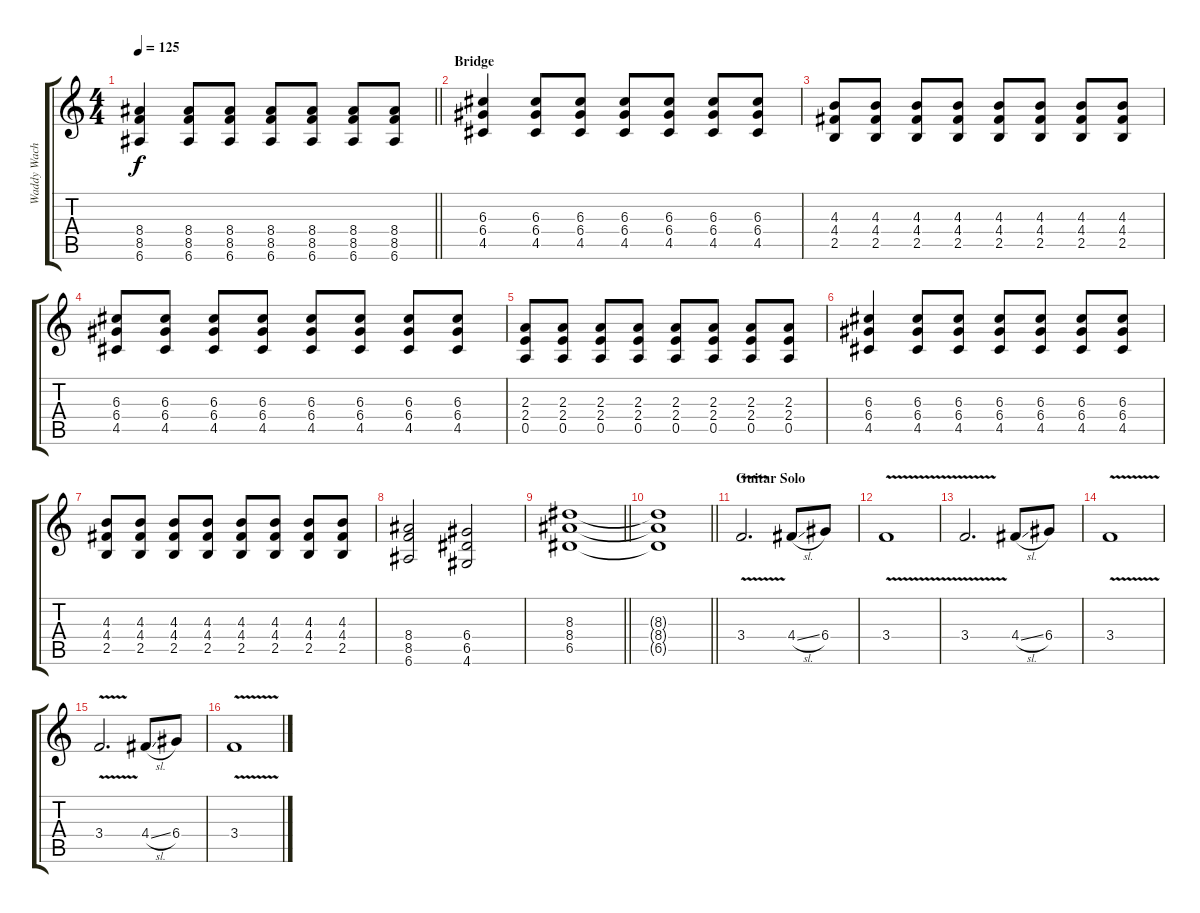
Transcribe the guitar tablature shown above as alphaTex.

\track ("Waddy Wachtel - Lead Guitar" "Waddy Wach") {instrument electricguitarclean}
\staff {score tabs}
\tuning (E4 B3 G3 D3 A2 E2) {hide}
\ts (4 4)
\tempo 125
\clef g2
\barLineRight lightlight
\ks c
(8.4 8.5 6.6).4{dy f} (8.4 8.5 6.6).8 (8.4 8.5 6.6).8 (8.4 8.5 6.6).8 (8.4 8.5 6.6).8 (8.4 8.5 6.6).8 (8.4 8.5 6.6).8 |
\section ("" "Bridge")
(6.3 6.4 4.5).4 (6.3 6.4 4.5).8 (6.3 6.4 4.5).8 (6.3 6.4 4.5).8 (6.3 6.4 4.5).8 (6.3 6.4 4.5).8 (6.3 6.4 4.5).8 |
(4.3 4.4 2.5).8 (4.3 4.4 2.5).8 (4.3 4.4 2.5).8 (4.3 4.4 2.5).8 (4.3 4.4 2.5).8 (4.3 4.4 2.5).8 (4.3 4.4 2.5).8 (4.3 4.4 2.5).8 |
(6.3 6.4 4.5).8 (6.3 6.4 4.5).8 (6.3 6.4 4.5).8 (6.3 6.4 4.5).8 (6.3 6.4 4.5).8 (6.3 6.4 4.5).8 (6.3 6.4 4.5).8 (6.3 6.4 4.5).8 |
(2.3 2.4 0.5).8 (2.3 2.4 0.5).8 (2.3 2.4 0.5).8 (2.3 2.4 0.5).8 (2.3 2.4 0.5).8 (2.3 2.4 0.5).8 (2.3 2.4 0.5).8 (2.3 2.4 0.5).8 |
(6.3 6.4 4.5).4 (6.3 6.4 4.5).8 (6.3 6.4 4.5).8 (6.3 6.4 4.5).8 (6.3 6.4 4.5).8 (6.3 6.4 4.5).8 (6.3 6.4 4.5).8 |
(4.3 4.4 2.5).8 (4.3 4.4 2.5).8 (4.3 4.4 2.5).8 (4.3 4.4 2.5).8 (4.3 4.4 2.5).8 (4.3 4.4 2.5).8 (4.3 4.4 2.5).8 (4.3 4.4 2.5).8 |
(8.4 8.5 6.6).2 (6.4 6.5 4.6).2 |
\barLineRight lightlight
(8.3 8.4 6.5).1 |
\barLineRight lightlight
(8.3{t} 8.4{t} 6.5{t}).1 |
\section ("" "Guitar Solo")
3.4{v}.2{d volume 16} 4.4{sl}.8 6.4.8 |
3.4{v}.1 |
3.4{v}.2{d} 4.4{sl}.8 6.4.8 |
3.4{v}.1 |
3.4{v}.2{d} 4.4{sl}.8 6.4.8 |
3.4{v}.1
